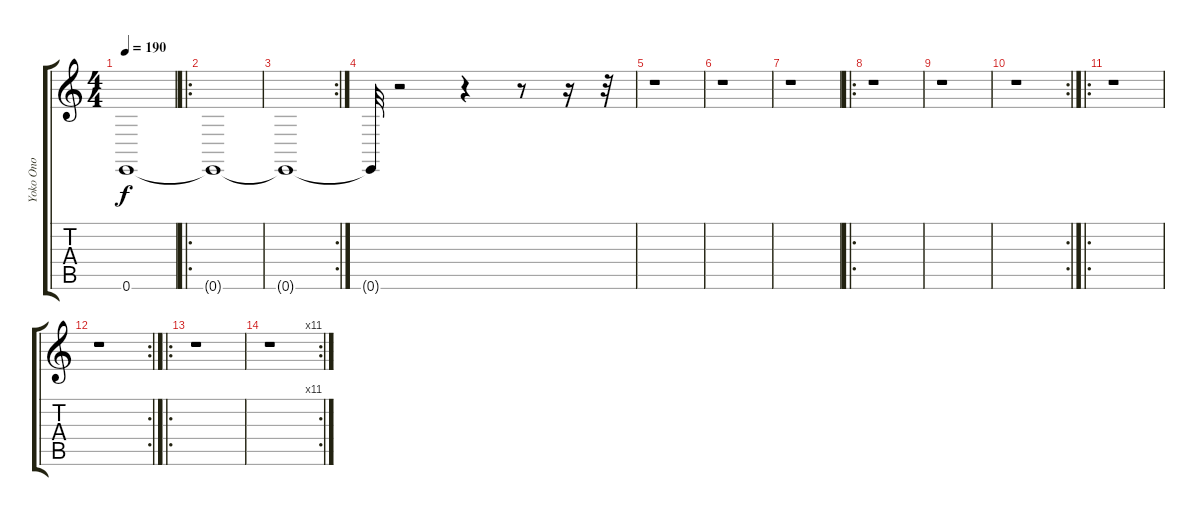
\track ("Yoko Ono" "Yoko Ono") {instrument seashore}
\staff {score tabs}
\tuning (E4 B3 G3 D3 A2 E2) {hide}
\ts (4 4)
\tempo 190
\clef g2
\ks c
0.6{t}.1{dy f} |
\ro
0.6{t}.1 |
\rc 2
0.6{t}.1 |
0.6{t}.32 r.2 r.4 r.8 r.16 r.32 |
r.1 |
r.1 |
r.1 |
\ro
r.1 |
r.1 |
\rc 2
r.1 |
\ro
r.1 |
\rc 2
r.1 |
\ro
r.1 |
\rc 11
r.1
